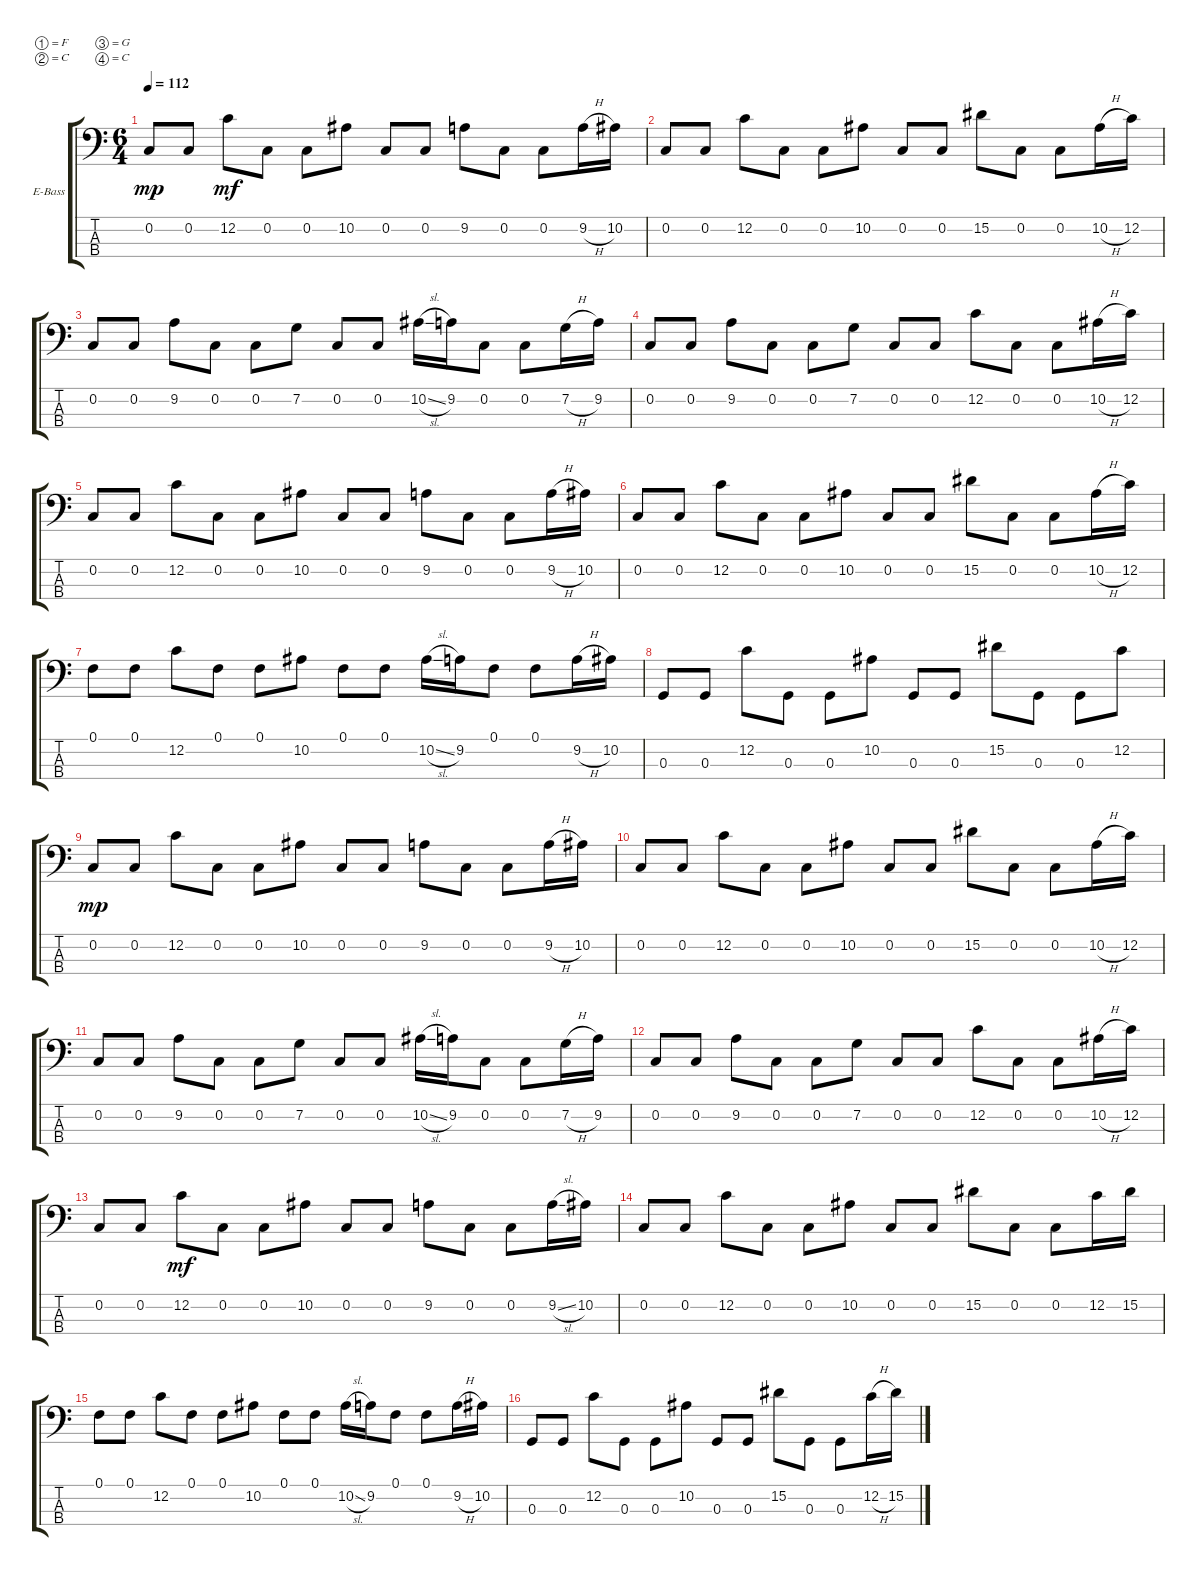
\defaultSystemsLayout 4
\bracketExtendMode groupsimilarinstruments
\firstSystemTrackNameOrientation horizontal
\otherSystemsTrackNameOrientation horizontal
\track ("Kristian - Bass" "E-Bass") {instrument electricbassfinger}
\staff {score tabs}
\tuning (F2 C2 G1 C1)
\ts (6 4)
\tempo 112
\clef f4
\ks c
0.2.8{dy mp} 0.2.8 12.2.8{dy mf} 0.2.8 0.2.8 10.2.8 0.2.8 0.2.8 9.2.8 0.2.8 0.2.8 9.2{h}.16 10.2.16 |
0.2.8 0.2.8 12.2.8 0.2.8 0.2.8 10.2.8 0.2.8 0.2.8 15.2.8 0.2.8 0.2.8 10.2{h}.16 12.2.16 |
0.2.8 0.2.8 9.2.8 0.2.8 0.2.8 7.2.8 0.2.8 0.2.8 10.2{sl}.16 9.2.16 0.2.8 0.2.8 7.2{h}.16 9.2.16 |
0.2.8 0.2.8 9.2.8 0.2.8 0.2.8 7.2.8 0.2.8 0.2.8 12.2.8 0.2.8 0.2.8 10.2{h}.16 12.2.16 |
0.2.8 0.2.8 12.2.8 0.2.8 0.2.8 10.2.8 0.2.8 0.2.8 9.2.8 0.2.8 0.2.8 9.2{h}.16 10.2.16 |
0.2.8 0.2.8 12.2.8 0.2.8 0.2.8 10.2.8 0.2.8 0.2.8 15.2.8 0.2.8 0.2.8 10.2{h}.16 12.2.16 |
0.1.8 0.1.8 12.2.8 0.1.8 0.1.8 10.2.8 0.1.8 0.1.8 10.2{sl}.16 9.2.16 0.1.8 0.1.8 9.2{h}.16 10.2.16 |
0.3.8 0.3.8 12.2.8 0.3.8 0.3.8 10.2.8 0.3.8 0.3.8 15.2.8 0.3.8 0.3.8 12.2.8 |
0.2.8{dy mp} 0.2.8 12.2.8 0.2.8 0.2.8 10.2.8 0.2.8 0.2.8 9.2.8 0.2.8 0.2.8 9.2{h}.16 10.2.16 |
0.2.8 0.2.8 12.2.8 0.2.8 0.2.8 10.2.8 0.2.8 0.2.8 15.2.8 0.2.8 0.2.8 10.2{h}.16 12.2.16 |
0.2.8 0.2.8 9.2.8 0.2.8 0.2.8 7.2.8 0.2.8 0.2.8 10.2{sl}.16 9.2.16 0.2.8 0.2.8 7.2{h}.16 9.2.16 |
0.2.8 0.2.8 9.2.8 0.2.8 0.2.8 7.2.8 0.2.8 0.2.8 12.2.8 0.2.8 0.2.8 10.2{h}.16 12.2.16 |
0.2.8 0.2.8 12.2.8{dy mf} 0.2.8 0.2.8 10.2.8 0.2.8 0.2.8 9.2.8 0.2.8 0.2.8 9.2{sl}.16 10.2.16 |
0.2.8 0.2.8 12.2.8 0.2.8 0.2.8 10.2.8 0.2.8 0.2.8 15.2.8 0.2.8 0.2.8 12.2.16 15.2.16 |
0.1.8 0.1.8 12.2.8 0.1.8 0.1.8 10.2.8 0.1.8 0.1.8 10.2{sl}.16 9.2.16 0.1.8 0.1.8 9.2{h}.16 10.2.16 |
0.3.8 0.3.8 12.2.8 0.3.8 0.3.8 10.2.8 0.3.8 0.3.8 15.2.8 0.3.8 0.3.8 12.2{h}.16 15.2.16
